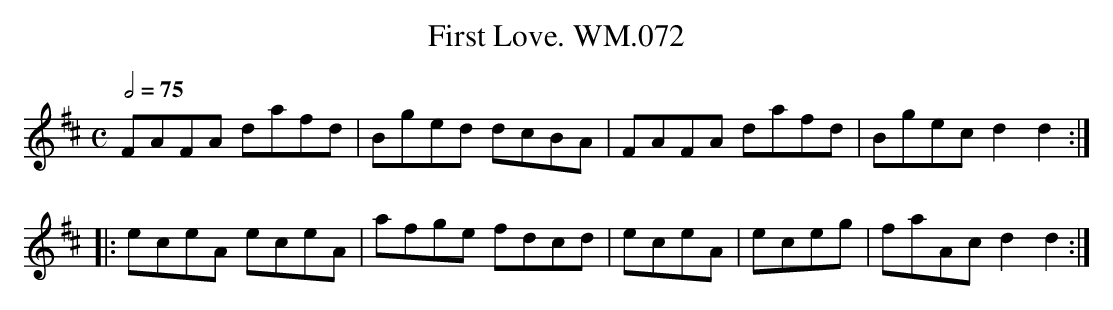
X:1
T:First Love. WM.072
M:C
L:1/8
Q:1/2=75
K:D
FAFA dafd|Bged dcBA|FAFA dafd|Bgecd2d2:|
|:eceA eceA|afge fdcd|eceA|eceg|faAcd2d2:|
